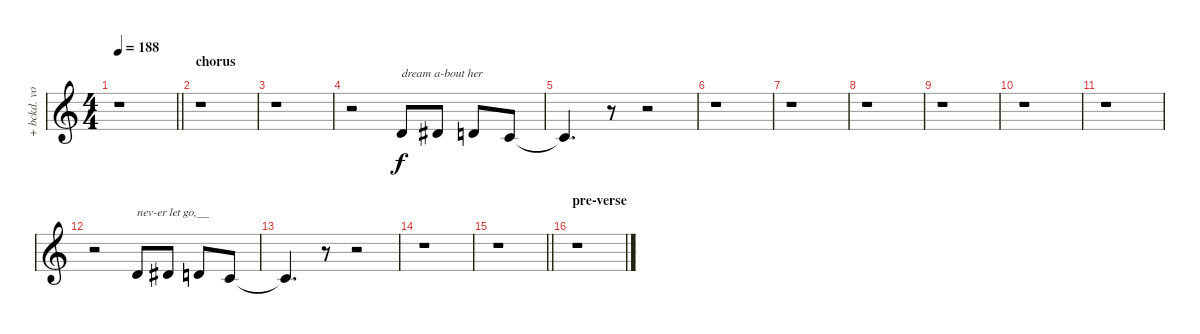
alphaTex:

\track ("+ bckd. voice." "+ bckd. vo") {instrument trombone}
\staff {score}
\tuning (Eb4 Bb3 Gb3 Db3 Ab2 Eb2) {hide}
\ts (4 4)
\tempo 188
\clef g2
\barLineRight lightlight
\ks c
r.1{dy f} |
\section ("" "chorus")
r.1 |
r.1 |
r.2 4.2.8{txt "dream a-bout her"} 0.1.8 4.2.8 2.2.8 |
2.2{t}.4{d} r.8 r.2 |
r.1 |
r.1 |
r.1 |
r.1 |
r.1 |
r.1 |
r.2 4.2.8{txt "nev-er let go,__"} 0.1.8 4.2.8 2.2.8 |
2.2{t}.4{d} r.8 r.2 |
r.1 |
\barLineRight lightlight
r.1 |
\section ("" "pre-verse")
r.1
